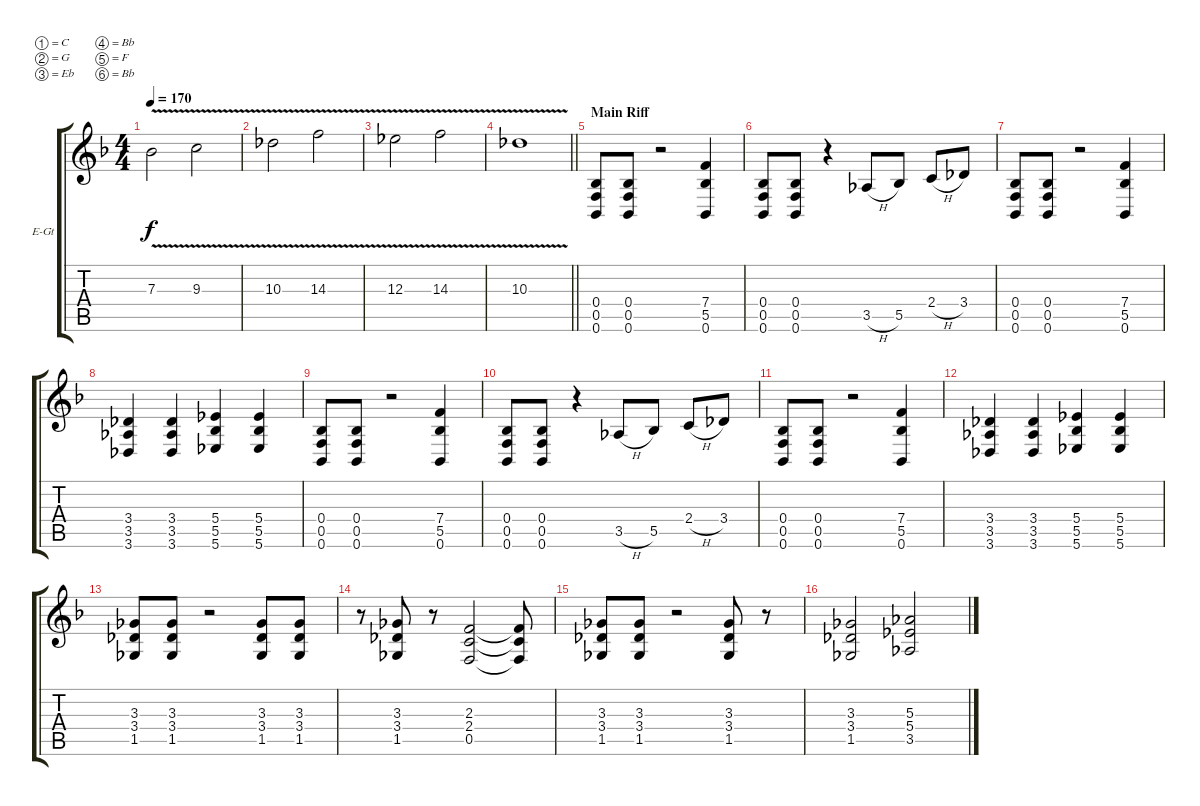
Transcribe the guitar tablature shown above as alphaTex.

\bracketExtendMode groupsimilarinstruments
\firstSystemTrackNameOrientation horizontal
\otherSystemsTrackNameOrientation horizontal
\track ("Jesper Strömblad" "E-Gt") {instrument distortionguitar}
\staff {score tabs}
\tuning (C4 G3 Eb3 Bb2 F2 Bb1)
\ts (4 4)
\tempo 170
\clef g2
\ks dminor
7.3{v}.2{dy f} 9.3{v}.2 |
10.3{v}.2 14.3{v}.2 |
12.3{v}.2 14.3{v}.2 |
\barLineRight lightlight
10.3{v}.1 |
\section ("" "Main Riff")
(0.4 0.5 0.6).8 (0.4 0.5 0.6).8 r.2 (7.4 5.5 0.6).4 |
(0.4 0.5 0.6).8 (0.4 0.5 0.6).8 r.4 3.5{h}.8 5.5.8 2.4{h}.8 3.4.8 |
(0.4 0.5 0.6).8 (0.4 0.5 0.6).8 r.2 (7.4 5.5 0.6).4 |
(3.4 3.5 3.6).4 (3.4 3.5 3.6).4 (5.4 5.5 5.6).4 (5.4 5.5 5.6).4 |
(0.4 0.5 0.6).8 (0.4 0.5 0.6).8 r.2 (7.4 5.5 0.6).4 |
(0.4 0.5 0.6).8 (0.4 0.5 0.6).8 r.4 3.5{h}.8 5.5.8 2.4{h}.8 3.4.8 |
(0.4 0.5 0.6).8 (0.4 0.5 0.6).8 r.2 (7.4 5.5 0.6).4 |
(3.4 3.5 3.6).4 (3.4 3.5 3.6).4 (5.4 5.5 5.6).4 (5.4 5.5 5.6).4 |
(3.3 3.4 1.5).8 (3.3 3.4 1.5).8 r.2 (3.3 3.4 1.5).8 (3.3 3.4 1.5).8 |
r.8 (3.3 3.4 1.5).8 r.8 (2.3 2.4 0.5).2 (2.3{t} 2.4{t} 0.5{t}).8 |
(3.3 3.4 1.5).8 (3.3 3.4 1.5).8 r.2 (3.3 3.4 1.5).8 r.8 |
(3.3 3.4 1.5).2 (5.3 5.4 3.5).2
